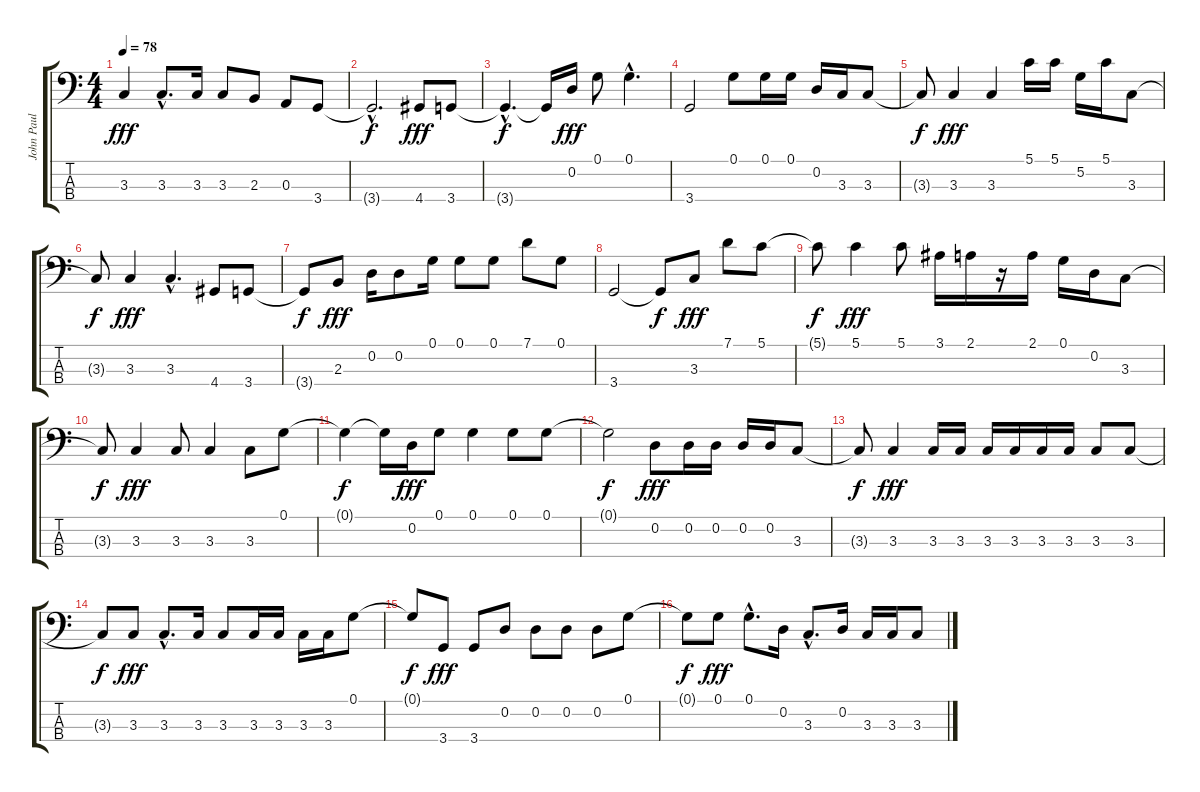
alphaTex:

\track ("John Paul Jones (Bass)" "John Paul ") {instrument electricbassfinger}
\staff {score tabs}
\tuning (G2 D2 A1 E1) {hide}
\ts (4 4)
\tempo 78
\clef f4
\ks c
3.3.4{dy fff} 3.3{hac}.8{d} 3.3.16 3.3.8 2.3.8 0.3.8 3.4.8 |
3.4{hac t}.2{d dy f} 4.4.8{dy fff} 3.4.8 |
3.4{hac t}.4{d dy f} 3.4{t}.16 0.2.16{dy fff} 0.1.8 0.1{hac}.4{d} |
3.4.2 0.1.8 0.1.16 0.1.16 0.2.16 3.3.16 3.3.8 |
3.3{t}.8{dy f} 3.3.4{dy fff} 3.3.4 5.1.16 5.1.16 5.2.16 5.1.16 3.3.8 |
3.3{t}.8{dy f} 3.3.4{dy fff} 3.3{hac}.4{d} 4.4.8 3.4.8 |
3.4{t}.8{dy f} 2.3.8{dy fff} 0.2.16 0.2.8 0.1.16 0.1.8 0.1.8 7.1.8 0.1.8 |
3.4.2 3.4{t}.8{dy f} 3.3.8{dy fff} 7.1.8 5.1.8 |
5.1{t}.8{dy f} 5.1.4{dy fff} 5.1.8 3.1.16 2.1.16 r.16 2.1.16 0.1.16 0.2.16 3.3.8 |
3.3{t}.8{dy f} 3.3.4{dy fff} 3.3.8 3.3.4 3.3.8 0.1.8 |
0.1{t}.4{dy f} 0.1{t}.16 0.2.16{dy fff} 0.1.8 0.1.4 0.1.8 0.1.8 |
0.1{t}.2{dy f} 0.2.8{dy fff} 0.2.16 0.2.16 0.2.16 0.2.16 3.3.8 |
3.3{t}.8{dy f} 3.3.4{dy fff} 3.3.16 3.3.16 3.3.16 3.3.16 3.3.16 3.3.16 3.3.8 3.3.8 |
3.3{t}.8{dy f} 3.3.8{dy fff} 3.3{hac}.8{d} 3.3.16 3.3.8 3.3.16 3.3.16 3.3.16 3.3.16 0.1.8 |
0.1{t}.8{dy f} 3.4.8{dy fff} 3.4.8 0.2.8 0.2.8 0.2.8 0.2.8 0.1.8 |
0.1{t}.8{dy f} 0.1.8{dy fff} 0.1{hac}.8{d} 0.2.16 3.3{hac}.8{d} 0.2.16 3.3.16 3.3.16 3.3.8
